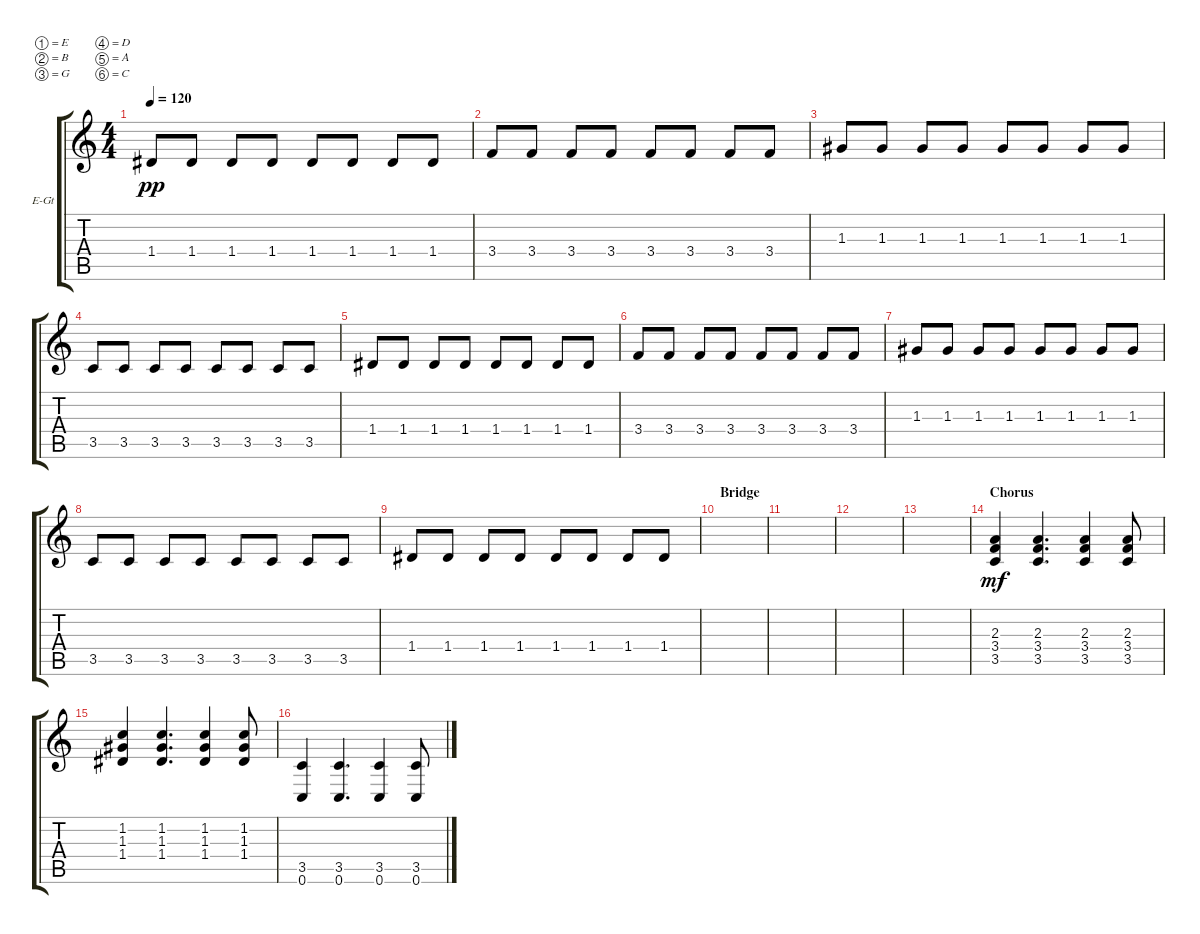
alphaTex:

\bracketExtendMode groupsimilarinstruments
\firstSystemTrackNameOrientation horizontal
\otherSystemsTrackNameOrientation horizontal
\track ("Electric Guitar 2" "E-Gt") {instrument distortionguitar}
\staff {score tabs}
\tuning (E4 B3 G3 D3 A2 C2)
\ts (4 4)
\tempo 120
\clef g2
\ks c
1.4.8{dy pp} 1.4.8 1.4.8 1.4.8 1.4.8 1.4.8 1.4.8 1.4.8 |
3.4.8 3.4.8 3.4.8 3.4.8 3.4.8 3.4.8 3.4.8 3.4.8 |
1.3.8 1.3.8 1.3.8 1.3.8 1.3.8 1.3.8 1.3.8 1.3.8 |
3.5.8 3.5.8 3.5.8 3.5.8 3.5.8 3.5.8 3.5.8 3.5.8 |
1.4.8 1.4.8 1.4.8 1.4.8 1.4.8 1.4.8 1.4.8 1.4.8 |
3.4.8 3.4.8 3.4.8 3.4.8 3.4.8 3.4.8 3.4.8 3.4.8 |
1.3.8 1.3.8 1.3.8 1.3.8 1.3.8 1.3.8 1.3.8 1.3.8 |
3.5.8 3.5.8 3.5.8 3.5.8 3.5.8 3.5.8 3.5.8 3.5.8 |
1.4.8 1.4.8 1.4.8 1.4.8 1.4.8 1.4.8 1.4.8 1.4.8 |
\section ("" "Bridge")
|
|
|
|
\section ("" "Chorus")
(3.4 3.5 2.3).4{dy mf} (3.4 3.5 2.3).4{d} (3.4 3.5 2.3).4 (3.4 3.5 2.3).8 |
(1.3 1.4 1.2).4 (1.3 1.2 1.4).4{d} (1.3 1.2 1.4).4 (1.3 1.2 1.4).8 |
(3.5 0.6).4 (3.5 0.6).4{d} (3.5 0.6).4 (3.5 0.6).8
